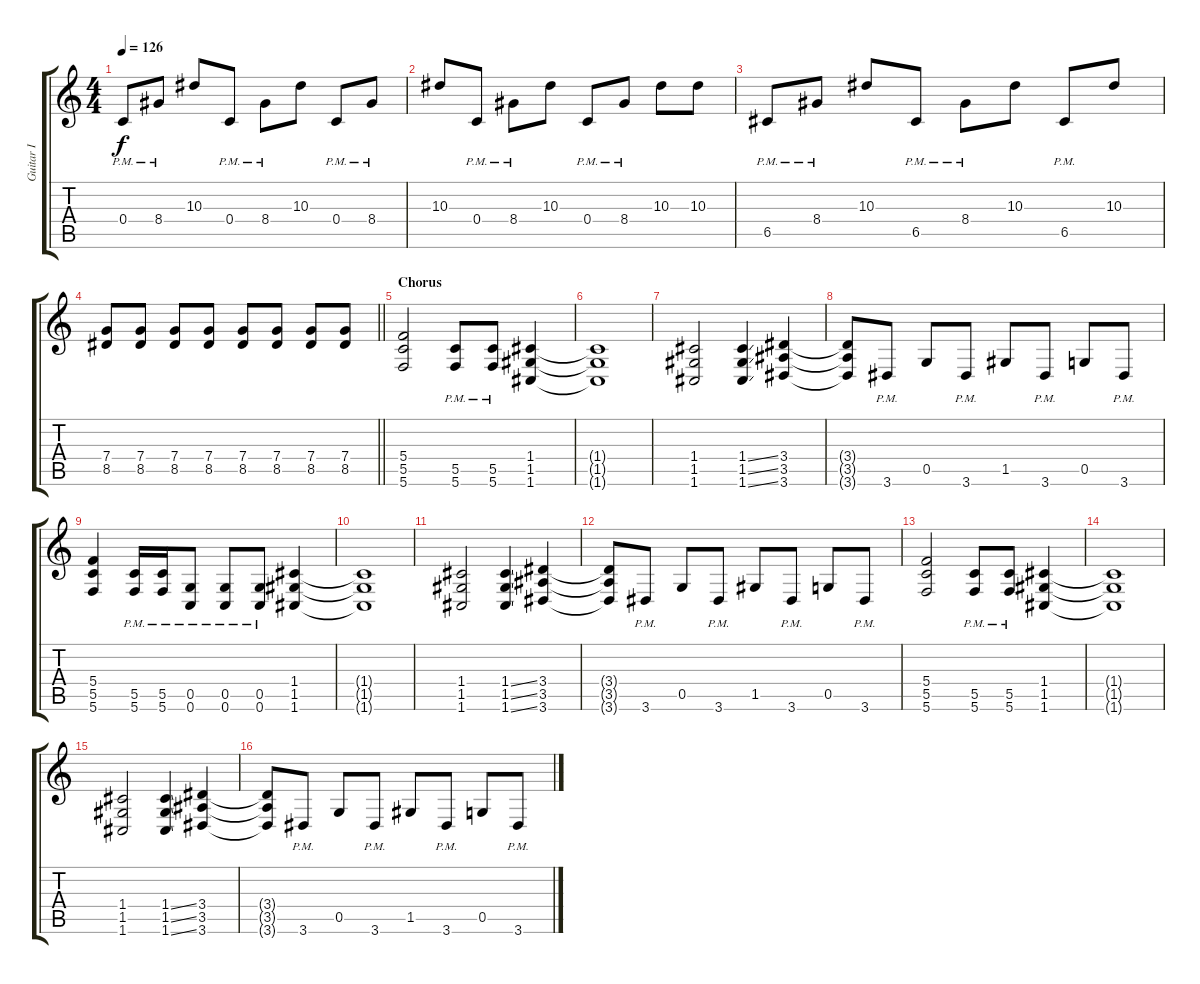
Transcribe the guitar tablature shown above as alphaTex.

\track ("Guitar I" "Guitar I") {instrument overdrivenguitar}
\staff {score tabs}
\tuning (D4 A3 F3 C3 G2 C2) {hide}
\ts (4 4)
\tempo 126
\clef g2
\ks c
0.4{pm}.8{dy f} 8.4{pm}.8 10.3.8 0.4{pm}.8 8.4{pm}.8 10.3.8 0.4{pm}.8 8.4{pm}.8 |
10.3.8 0.4{pm}.8 8.4{pm}.8 10.3.8 0.4{pm}.8 8.4{pm}.8 10.3.8 10.3.8 |
6.5{pm}.8 8.4{pm}.8 10.3.8 6.5{pm}.8 8.4{pm}.8 10.3.8 6.5{pm}.8 10.3.8 |
\barLineRight lightlight
(7.4 8.5).8 (7.4 8.5).8 (7.4 8.5).8 (7.4 8.5).8 (7.4 8.5).8 (7.4 8.5).8 (7.4 8.5).8 (7.4 8.5).8 |
\section ("" "Chorus")
(5.4 5.5 5.6).2{volume 16 balance 8} (5.5{pm} 5.6{pm}).8 (5.5{pm} 5.6{pm}).8 (1.4 1.5 1.6).4 |
(1.4{t} 1.5{t} 1.6{t}).1 |
(1.4 1.5 1.6).2 (1.4{ss} 1.5{ss} 1.6{ss}).4 (3.4 3.5 3.6).4 |
(3.4{t} 3.5{t} 3.6{t}).8 3.6{pm}.8 0.5.8 3.6{pm}.8 1.5.8 3.6{pm}.8 0.5.8 3.6{pm}.8 |
(5.4 5.5 5.6).4 (5.5{pm} 5.6{pm}).16 (5.5{pm} 5.6{pm}).16 (0.5{pm} 0.6{pm}).8 (0.5{pm} 0.6{pm}).8 (0.5{pm} 0.6{pm}).8 (1.4 1.5 1.6).4 |
(1.4{t} 1.5{t} 1.6{t}).1 |
(1.4 1.5 1.6).2 (1.4{ss} 1.5{ss} 1.6{ss}).4 (3.4 3.5 3.6).4 |
(3.4{t} 3.5{t} 3.6{t}).8 3.6{pm}.8 0.5.8 3.6{pm}.8 1.5.8 3.6{pm}.8 0.5.8 3.6{pm}.8 |
(5.4 5.5 5.6).2 (5.5{pm} 5.6{pm}).8 (5.5{pm} 5.6{pm}).8 (1.4 1.5 1.6).4 |
(1.4{t} 1.5{t} 1.6{t}).1 |
(1.4 1.5 1.6).2 (1.4{ss} 1.5{ss} 1.6{ss}).4 (3.4 3.5 3.6).4 |
(3.4{t} 3.5{t} 3.6{t}).8 3.6{pm}.8 0.5.8 3.6{pm}.8 1.5.8 3.6{pm}.8 0.5.8 3.6{pm}.8
